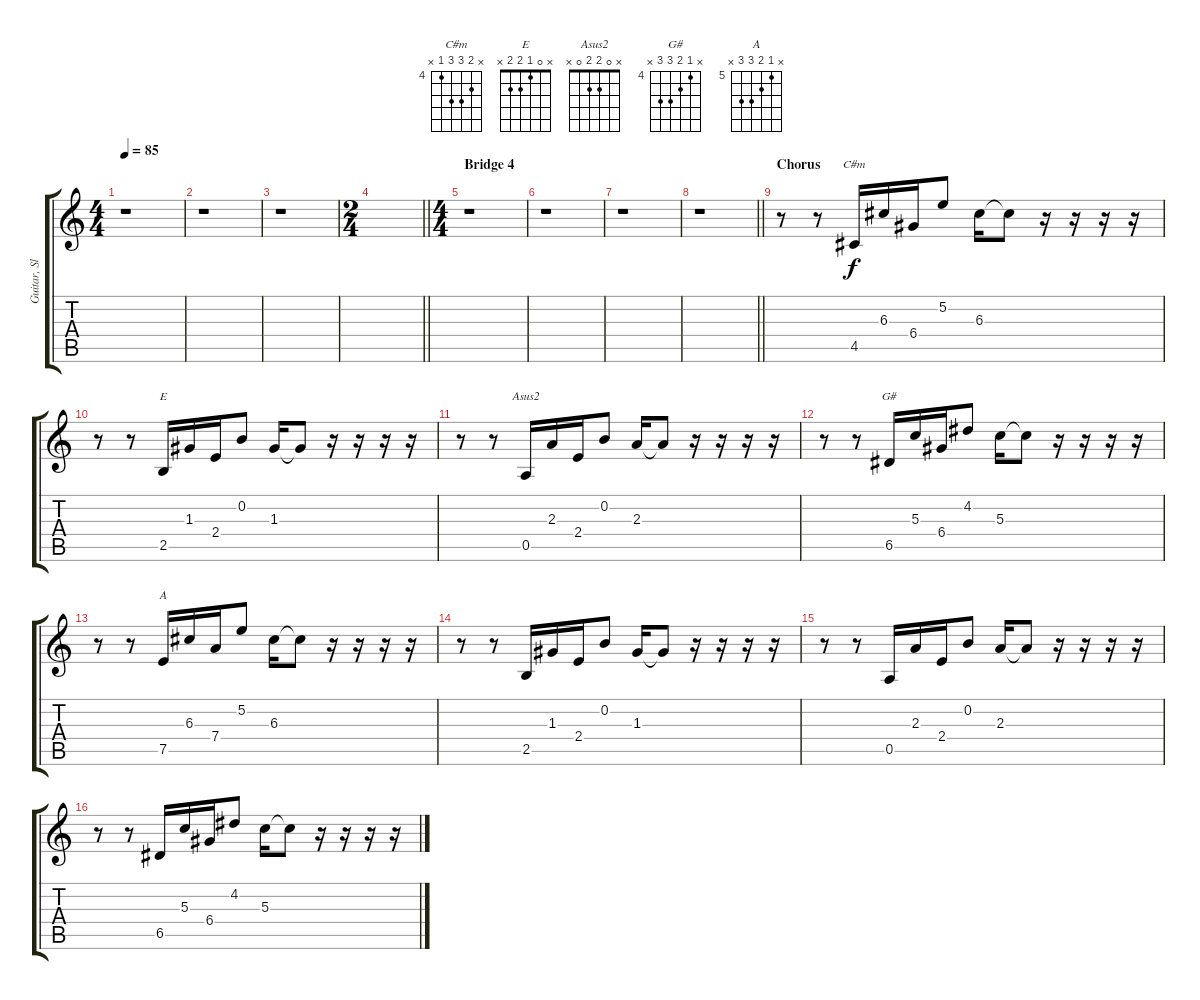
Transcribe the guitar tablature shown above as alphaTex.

\track ("Guitar, Slide" "Guitar, Sl") {instrument overdrivenguitar}
\staff {score tabs}
\tuning (E4 B3 G3 D3 A2 E2) {hide}
\chord ("C#m" x 5 6 6 4 x) {firstfret 4}
\chord ("E" x 0 1 2 2 x)
\chord ("Asus2" x 0 2 2 0 x)
\chord ("G#" x 4 5 6 6 x) {firstfret 4}
\chord ("A" x 5 6 7 7 x) {firstfret 5}
\ts (4 4)
\tempo 85
\clef g2
\ks c
r.1{dy f} |
r.1 |
r.1 |
\ts (2 4)
\barLineRight lightlight
|
\ts (4 4)
\section ("" "Bridge 4")
r.1 |
r.1 |
r.1 |
\barLineRight lightlight
r.1 |
\section ("" "Chorus")
r.8 r.8 4.5.16{ch "C#m"} 6.3.16 6.4.16 5.2.8 6.3.16 6.3{t}.8 r.16 r.16 r.16 r.16 |
r.8 r.8 2.5.16{ch "E"} 1.3.16 2.4.16 0.2.8 1.3.16 1.3{t}.8 r.16 r.16 r.16 r.16 |
r.8 r.8 0.5.16{ch "Asus2"} 2.3.16 2.4.16 0.2.8 2.3.16 2.3{t}.8 r.16 r.16 r.16 r.16 |
r.8 r.8 6.5.16{ch "G#"} 5.3.16 6.4.16 4.2.8 5.3.16 5.3{t}.8 r.16 r.16 r.16 r.16 |
r.8 r.8 7.5.16{ch "A"} 6.3.16 7.4.16 5.2.8 6.3.16 6.3{t}.8 r.16 r.16 r.16 r.16 |
r.8 r.8 2.5.16 1.3.16 2.4.16 0.2.8 1.3.16 1.3{t}.8 r.16 r.16 r.16 r.16 |
r.8 r.8 0.5.16 2.3.16 2.4.16 0.2.8 2.3.16 2.3{t}.8 r.16 r.16 r.16 r.16 |
r.8 r.8 6.5.16 5.3.16 6.4.16 4.2.8 5.3.16 5.3{t}.8 r.16 r.16 r.16 r.16
